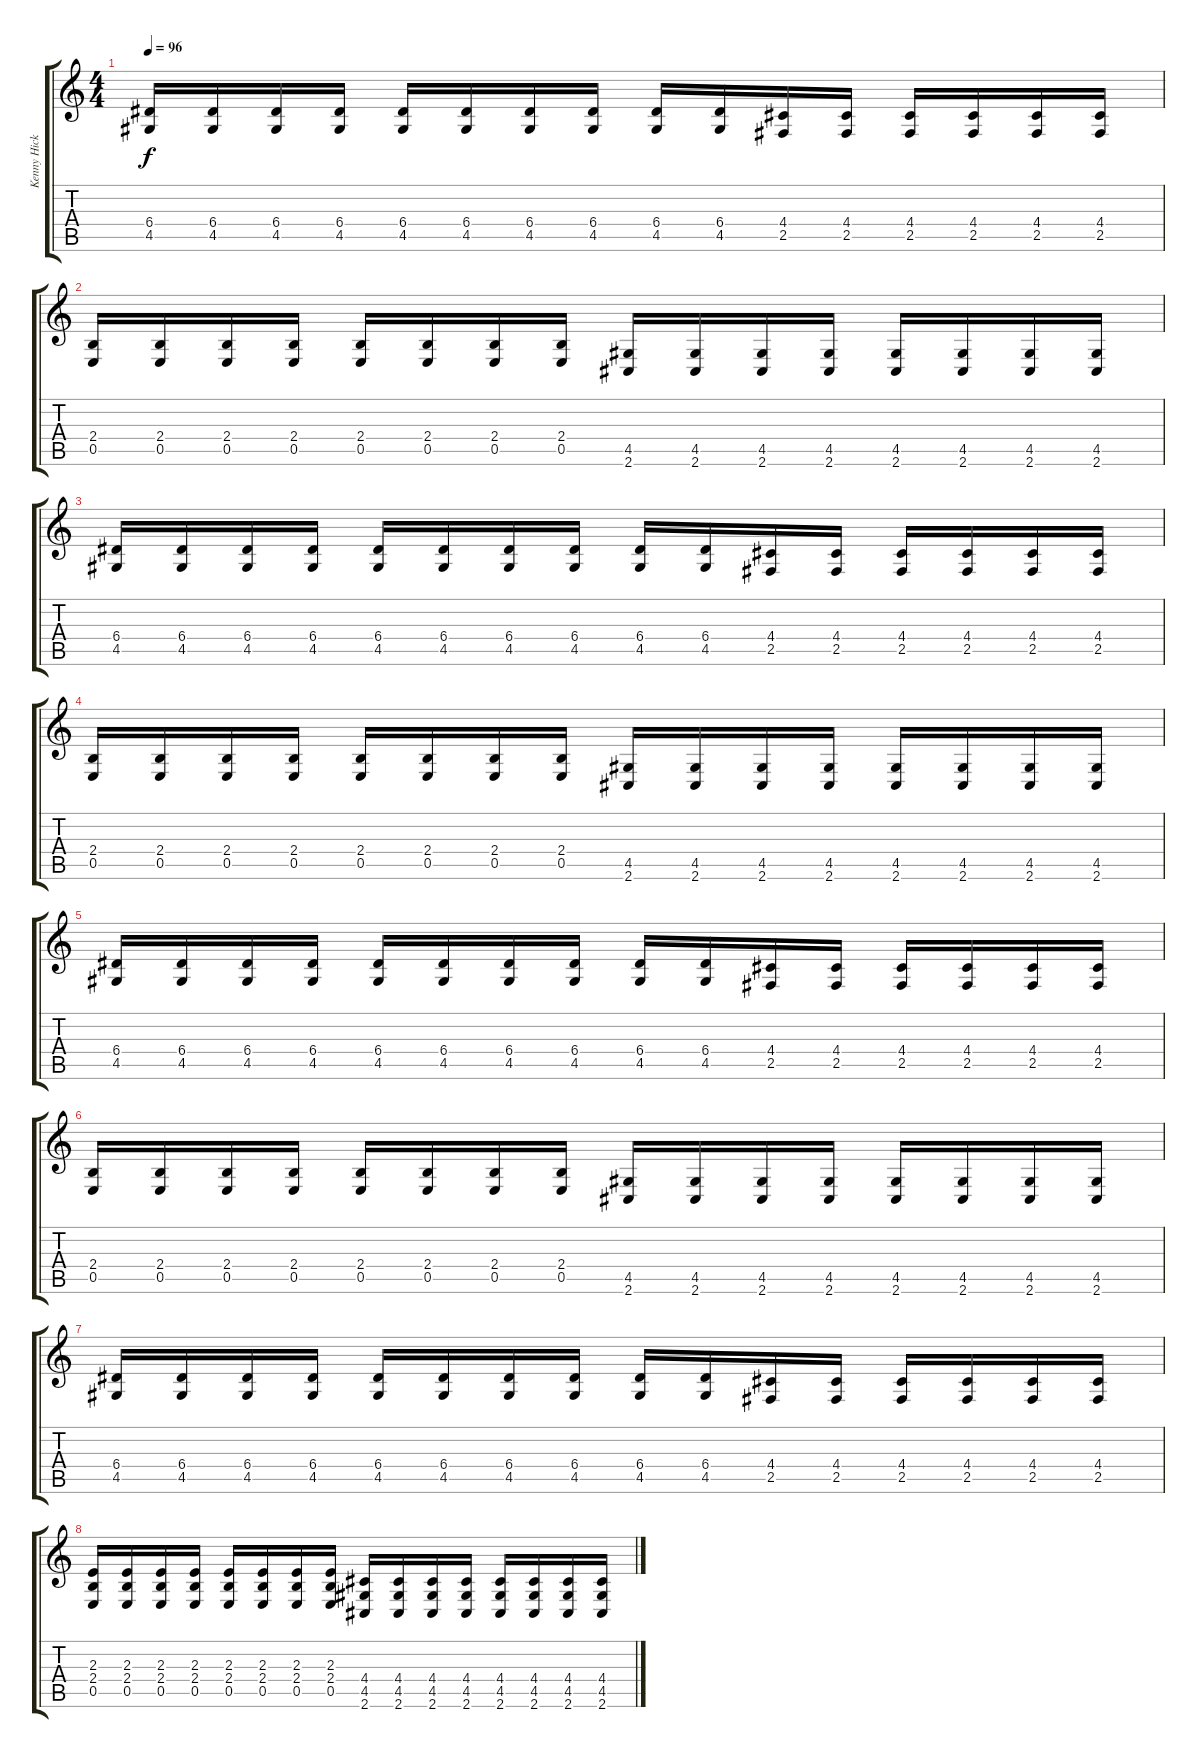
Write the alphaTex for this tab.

\track ("Kenny Hickey - Guitar" "Kenny Hick") {instrument distortionguitar}
\staff {score tabs}
\tuning (B3 Gb3 D3 A2 E2 B1) {hide}
\ts (4 4)
\tempo 96
\clef g2
\ks c
(6.4 4.5).16{dy f} (6.4 4.5).16 (6.4 4.5).16 (6.4 4.5).16 (6.4 4.5).16 (6.4 4.5).16 (6.4 4.5).16 (6.4 4.5).16 (6.4 4.5).16 (6.4 4.5).16 (4.4 2.5).16 (4.4 2.5).16 (4.4 2.5).16 (4.4 2.5).16 (4.4 2.5).16 (4.4 2.5).16 |
(2.4 0.5).16 (2.4 0.5).16 (2.4 0.5).16 (2.4 0.5).16 (2.4 0.5).16 (2.4 0.5).16 (2.4 0.5).16 (2.4 0.5).16 (4.5 2.6).16 (4.5 2.6).16 (4.5 2.6).16 (4.5 2.6).16 (4.5 2.6).16 (4.5 2.6).16 (4.5 2.6).16 (4.5 2.6).16 |
(6.4 4.5).16 (6.4 4.5).16 (6.4 4.5).16 (6.4 4.5).16 (6.4 4.5).16 (6.4 4.5).16 (6.4 4.5).16 (6.4 4.5).16 (6.4 4.5).16 (6.4 4.5).16 (4.4 2.5).16 (4.4 2.5).16 (4.4 2.5).16 (4.4 2.5).16 (4.4 2.5).16 (4.4 2.5).16 |
(2.4 0.5).16 (2.4 0.5).16 (2.4 0.5).16 (2.4 0.5).16 (2.4 0.5).16 (2.4 0.5).16 (2.4 0.5).16 (2.4 0.5).16 (4.5 2.6).16 (4.5 2.6).16 (4.5 2.6).16 (4.5 2.6).16 (4.5 2.6).16 (4.5 2.6).16 (4.5 2.6).16 (4.5 2.6).16 |
(6.4 4.5).16 (6.4 4.5).16 (6.4 4.5).16 (6.4 4.5).16 (6.4 4.5).16 (6.4 4.5).16 (6.4 4.5).16 (6.4 4.5).16 (6.4 4.5).16 (6.4 4.5).16 (4.4 2.5).16 (4.4 2.5).16 (4.4 2.5).16 (4.4 2.5).16 (4.4 2.5).16 (4.4 2.5).16 |
(2.4 0.5).16 (2.4 0.5).16 (2.4 0.5).16 (2.4 0.5).16 (2.4 0.5).16 (2.4 0.5).16 (2.4 0.5).16 (2.4 0.5).16 (4.5 2.6).16 (4.5 2.6).16 (4.5 2.6).16 (4.5 2.6).16 (4.5 2.6).16 (4.5 2.6).16 (4.5 2.6).16 (4.5 2.6).16 |
(6.4 4.5).16 (6.4 4.5).16 (6.4 4.5).16 (6.4 4.5).16 (6.4 4.5).16 (6.4 4.5).16 (6.4 4.5).16 (6.4 4.5).16 (6.4 4.5).16 (6.4 4.5).16 (4.4 2.5).16 (4.4 2.5).16 (4.4 2.5).16 (4.4 2.5).16 (4.4 2.5).16 (4.4 2.5).16 |
(2.3 2.4 0.5).16 (2.3 2.4 0.5).16 (2.3 2.4 0.5).16 (2.3 2.4 0.5).16 (2.3 2.4 0.5).16 (2.3 2.4 0.5).16 (2.3 2.4 0.5).16 (2.3 2.4 0.5).16 (4.4 4.5 2.6).16 (4.4 4.5 2.6).16 (4.4 4.5 2.6).16 (4.4 4.5 2.6).16 (4.4 4.5 2.6).16 (4.4 4.5 2.6).16 (4.4 4.5 2.6).16 (4.4 4.5 2.6).16
